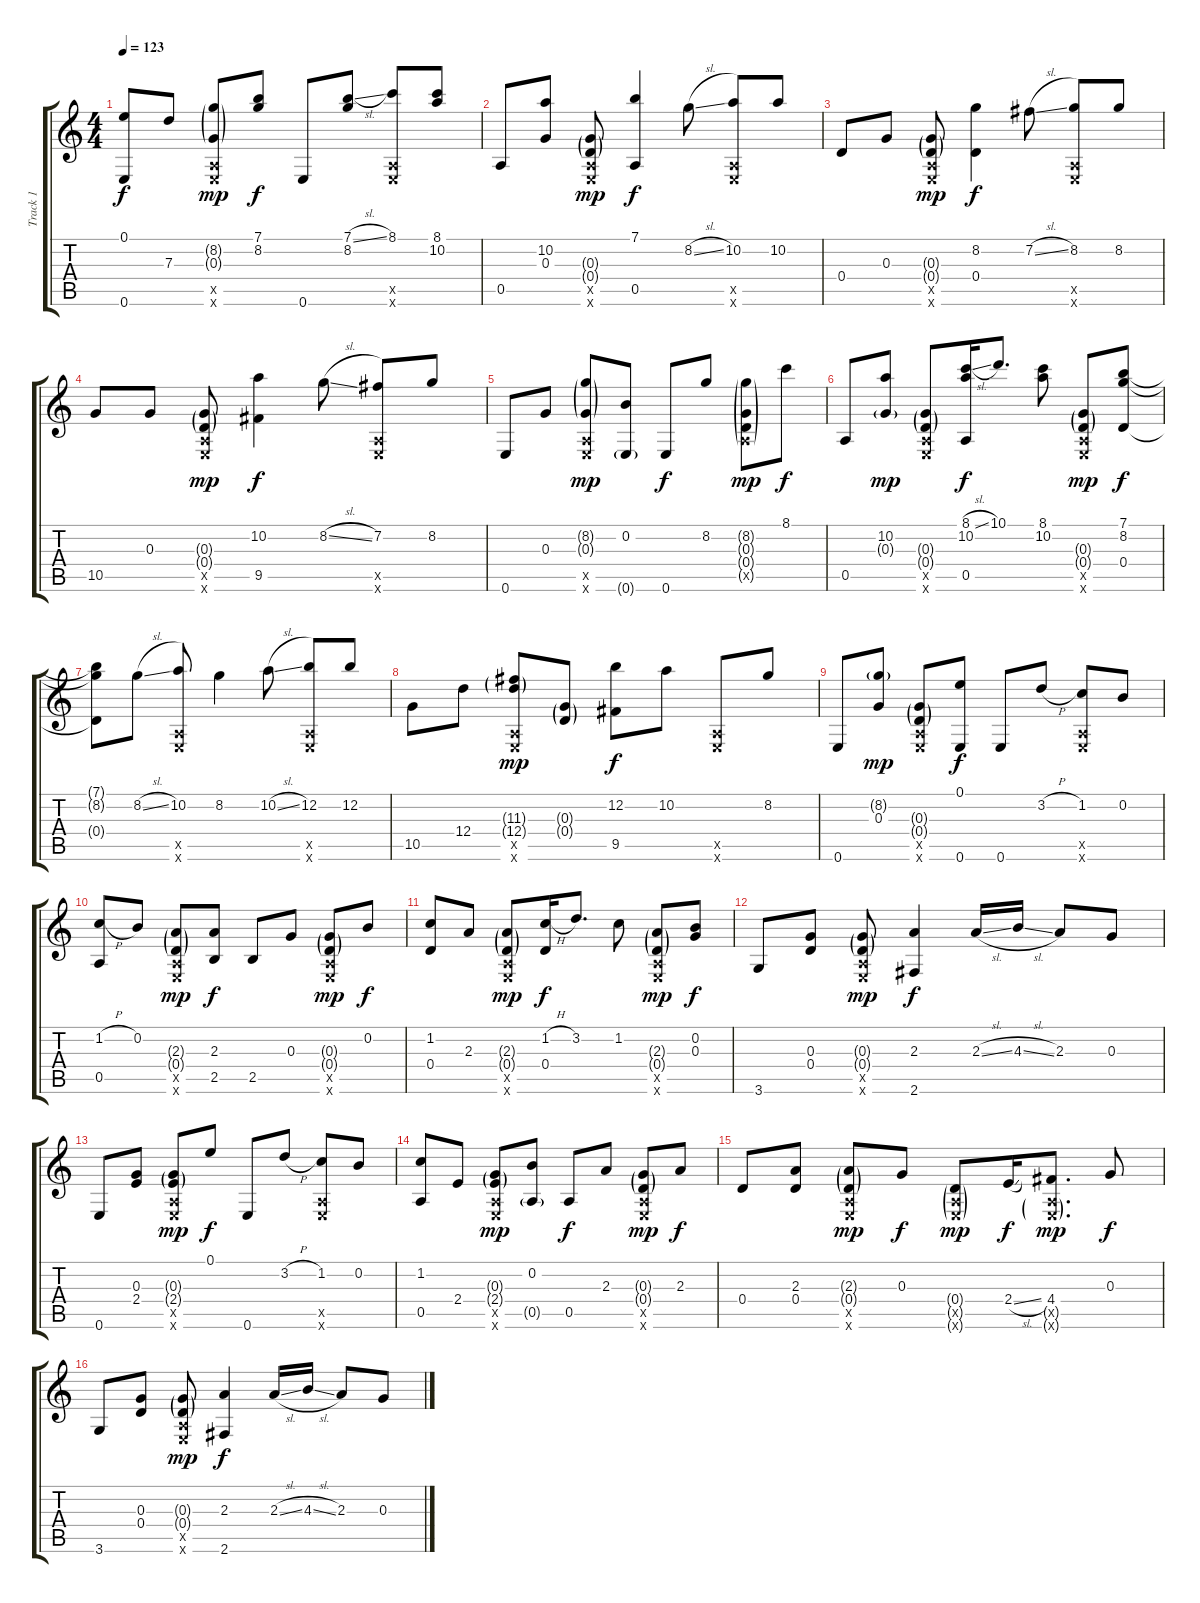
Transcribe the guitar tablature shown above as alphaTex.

\track ("Track 1" "Track 1") {instrument acousticguitarsteel}
\staff {score tabs}
\tuning (E4 B3 G3 D3 A2 E2) {hide}
\ts (4 4)
\tempo 123
\clef g2
\ks c
(0.1 0.6).8{dy f} 7.3.8 (8.2{g} 0.3{g} 0.5{x} 0.6{x}).8{dy mp} (7.1 8.2).8{dy f} 0.6.8 (7.1{sl} 8.2).8 (8.1 0.5{x} 0.6{x}).8 (8.1 10.2).8 |
0.5.8 (10.2 0.3).8 (0.3{g} 0.4{g} 0.5{x} 0.6{x}).8{dy mp} (7.1 0.5).4{dy f} 8.2{sl}.8 (10.2 0.5{x} 0.6{x}).8 10.2.8 |
0.4.8 0.3.8 (0.3{g} 0.4{g} 0.5{x} 0.6{x}).8{dy mp} (8.2 0.4).4{dy f} 7.2{sl}.8 (8.2 0.5{x} 0.6{x}).8 8.2.8 |
10.5.8 0.3.8 (0.3{g} 0.4{g} 0.5{x} 0.6{x}).8{dy mp} (10.2 9.5).4{dy f} 8.2{sl}.8 (7.2 0.5{x} 0.6{x}).8 8.2.8 |
0.6.8 0.3.8 (8.2{g} 0.3{g} 0.5{x} 0.6{x}).8{dy mp} (0.2 0.6{g}).8 0.6.8{dy f} 8.2.8 (8.2{g} 0.3{g} 0.4{g} 0.5{g x}).8{dy mp} 8.1.8{dy f} |
0.5.8 (10.2 0.3{g}).8{dy mp} (0.3{g} 0.4{g} 0.5{x} 0.6{x}).8 (8.1{sl} 10.2 0.5).16{dy f} 10.1.8{d} (8.1 10.2).8 (0.3{g} 0.4{g} 0.5{x} 0.6{x}).8{dy mp} (7.1 8.2 0.4).8{dy f} |
(7.1{t} 8.2{t} 0.4{t}).8 8.2{sl}.8 (10.2 0.5{x} 0.6{x}).8 8.2.4 10.2{sl}.8 (12.2 0.5{x} 0.6{x}).8 12.2.8 |
10.5.8 12.4.8 (11.3{g} 12.4{g} 0.5{x} 0.6{x}).8{dy mp} (0.3{g} 0.4{g}).8 (12.2 9.5).8{dy f} 10.2.8 (0.5{x} 0.6{x}).8 8.2.8 |
0.6.8 (8.2{g} 0.3).8{dy mp} (0.3{g} 0.4{g} 0.5{x} 0.6{x}).8 (0.1 0.6).8{dy f} 0.6.8 3.2{h}.8 (1.2 0.5{x} 0.6{x}).8 0.2.8 |
(1.2{h} 0.5).8 0.2.8 (2.3{g} 0.4{g} 0.5{x} 0.6{x}).8{dy mp} (2.3 2.5).8{dy f} 2.5.8 0.3.8 (0.3{g} 0.4{g} 0.5{x} 0.6{x}).8{dy mp} 0.2.8{dy f} |
(1.2 0.4).8 2.3.8 (2.3{g} 0.4{g} 0.5{x} 0.6{x}).8{dy mp} (1.2{h} 0.4).16{dy f} 3.2.8{d} 1.2.8 (2.3{g} 0.4{g} 0.5{x} 0.6{x}).8{dy mp} (0.2 0.3).8{dy f} |
3.6.8 (0.3 0.4).8 (0.3{g} 0.4{g} 0.5{x} 0.6{x}).8{dy mp} (2.3 2.6).4{dy f} 2.3{sl}.16 4.3{sl}.16 2.3.8 0.3.8 |
0.6.8 (0.3 2.4).8 (0.3{g} 2.4{g} 0.5{x} 0.6{x}).8{dy mp} 0.1.8{dy f} 0.6.8 3.2{h}.8 (1.2 0.5{x} 0.6{x}).8 0.2.8 |
(1.2 0.5).8 2.4.8 (0.3{g} 2.4{g} 0.5{x} 0.6{x}).8{dy mp} (0.2 0.5{g}).8 0.5.8{dy f} 2.3.8 (0.3{g} 0.4{g} 0.5{x} 0.6{x}).8{dy mp} 2.3.8{dy f} |
0.4.8 (2.3 0.4).8 (2.3{g} 0.4{g} 0.5{x} 0.6{x}).8{dy mp} 0.3.8{dy f} (0.4{g} 0.5{g x} 0.6{g x}).8{dy mp} 2.4{sl}.16{dy f} (4.4 0.5{g x} 0.6{g x}).8{d dy mp} 0.3.8{dy f} |
3.6.8 (0.3 0.4).8 (0.3{g} 0.4{g} 0.5{x} 0.6{x}).8{dy mp} (2.3 2.6).4{dy f} 2.3{sl}.16 4.3{sl}.16 2.3.8 0.3.8
